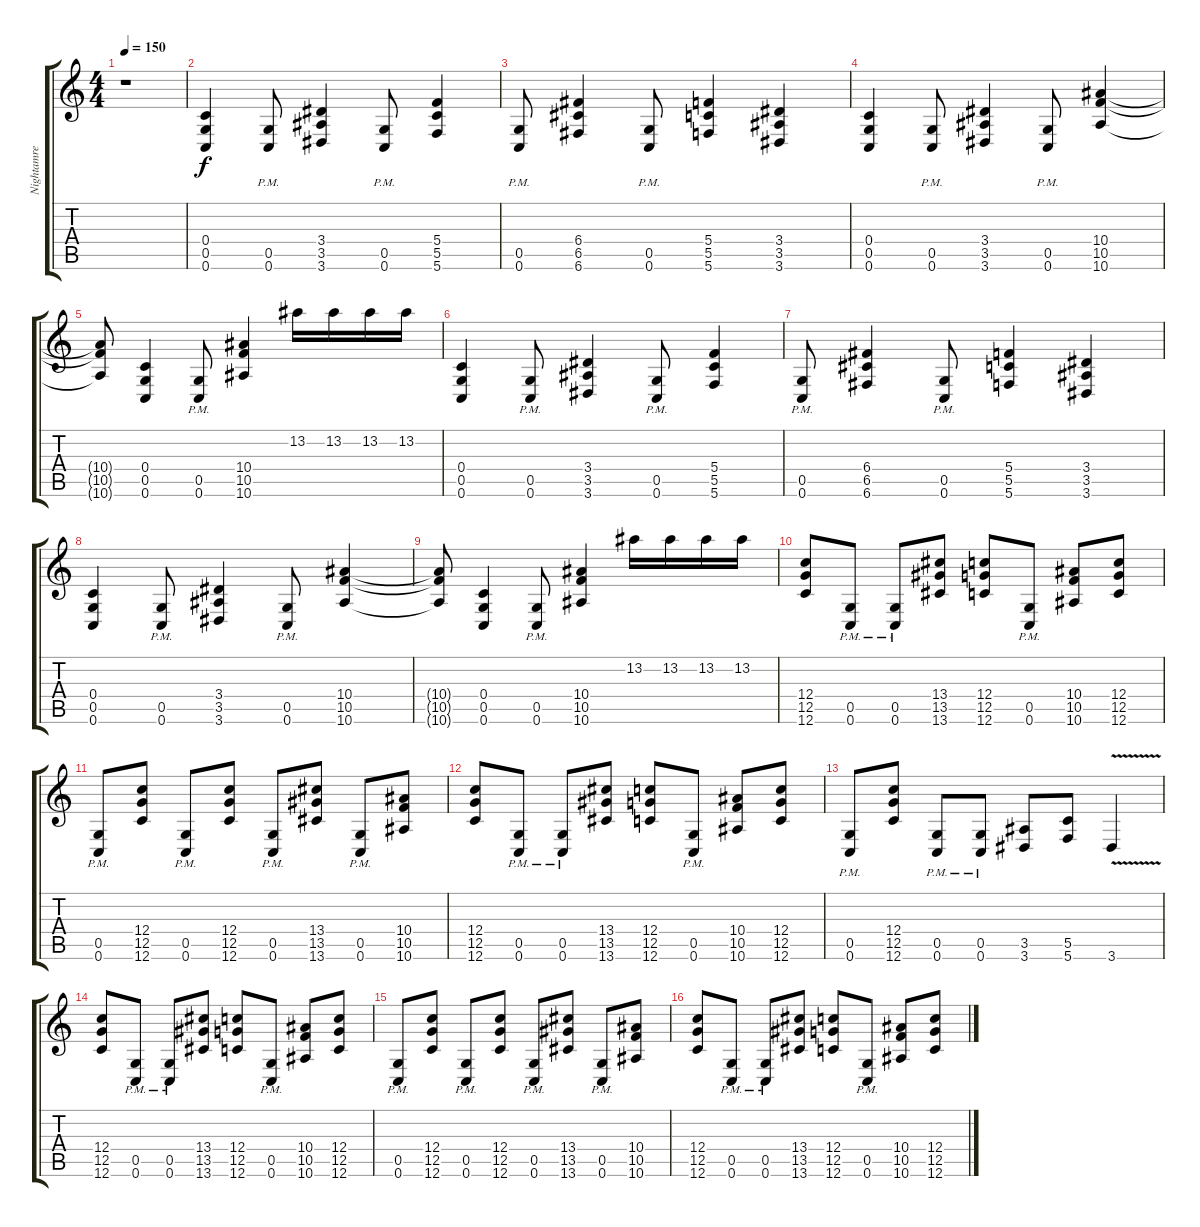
\track ("Nightamre Industries (Lead + Rythm)" "Nightamre ") {instrument overdrivenguitar}
\staff {score tabs}
\tuning (D4 A3 F3 C3 G2 C2) {hide}
\ts (4 4)
\tempo 150
\clef g2
\ks c
r.1{dy f instrument overdrivenguitar} |
(0.4 0.5 0.6).4 (0.5{pm} 0.6{pm}).8 (3.4 3.5 3.6).4 (0.5{pm} 0.6{pm}).8 (5.4 5.5 5.6).4 |
(0.5{pm} 0.6{pm}).8 (6.4 6.5 6.6).4 (0.5{pm} 0.6{pm}).8 (5.4 5.5 5.6).4 (3.4 3.5 3.6).4 |
(0.4 0.5 0.6).4 (0.5{pm} 0.6{pm}).8 (3.4 3.5 3.6).4 (0.5{pm} 0.6{pm}).8 (10.4 10.5 10.6).4 |
(10.4{t} 10.5{t} 10.6{t}).8 (0.4 0.5 0.6).4 (0.5{pm} 0.6{pm}).8 (10.4 10.5 10.6).4 13.2.16 13.2.16 13.2.16 13.2.16 |
(0.4 0.5 0.6).4 (0.5{pm} 0.6{pm}).8 (3.4 3.5 3.6).4 (0.5{pm} 0.6{pm}).8 (5.4 5.5 5.6).4 |
(0.5{pm} 0.6{pm}).8 (6.4 6.5 6.6).4 (0.5{pm} 0.6{pm}).8 (5.4 5.5 5.6).4 (3.4 3.5 3.6).4 |
(0.4 0.5 0.6).4 (0.5{pm} 0.6{pm}).8 (3.4 3.5 3.6).4 (0.5{pm} 0.6{pm}).8 (10.4 10.5 10.6).4 |
(10.4{t} 10.5{t} 10.6{t}).8 (0.4 0.5 0.6).4 (0.5{pm} 0.6{pm}).8 (10.4 10.5 10.6).4 13.2.16 13.2.16 13.2.16 13.2.16 |
(12.4 12.5 12.6).8 (0.5{pm} 0.6{pm}).8 (0.5{pm} 0.6{pm}).8 (13.4 13.5 13.6).8 (12.4 12.5 12.6).8 (0.5{pm} 0.6{pm}).8 (10.4 10.5 10.6).8 (12.4 12.5 12.6).8 |
(0.5{pm} 0.6{pm}).8 (12.4 12.5 12.6).8 (0.5{pm} 0.6{pm}).8 (12.4 12.5 12.6).8 (0.5{pm} 0.6{pm}).8 (13.4 13.5 13.6).8 (0.5{pm} 0.6{pm}).8 (10.4 10.5 10.6).8 |
(12.4 12.5 12.6).8 (0.5{pm} 0.6{pm}).8 (0.5{pm} 0.6{pm}).8 (13.4 13.5 13.6).8 (12.4 12.5 12.6).8 (0.5{pm} 0.6{pm}).8 (10.4 10.5 10.6).8 (12.4 12.5 12.6).8 |
(0.5{pm} 0.6{pm}).8 (12.4 12.5 12.6).8 (0.5{pm} 0.6{pm}).8 (0.5{pm} 0.6{pm}).8 (3.5 3.6).8 (5.5 5.6).8 3.6{v}.4 |
(12.4 12.5 12.6).8 (0.5{pm} 0.6{pm}).8 (0.5{pm} 0.6{pm}).8 (13.4 13.5 13.6).8 (12.4 12.5 12.6).8 (0.5{pm} 0.6{pm}).8 (10.4 10.5 10.6).8 (12.4 12.5 12.6).8 |
(0.5{pm} 0.6{pm}).8 (12.4 12.5 12.6).8 (0.5{pm} 0.6{pm}).8 (12.4 12.5 12.6).8 (0.5{pm} 0.6{pm}).8 (13.4 13.5 13.6).8 (0.5{pm} 0.6{pm}).8 (10.4 10.5 10.6).8 |
(12.4 12.5 12.6).8 (0.5{pm} 0.6{pm}).8 (0.5{pm} 0.6{pm}).8 (13.4 13.5 13.6).8 (12.4 12.5 12.6).8 (0.5{pm} 0.6{pm}).8 (10.4 10.5 10.6).8 (12.4 12.5 12.6).8
